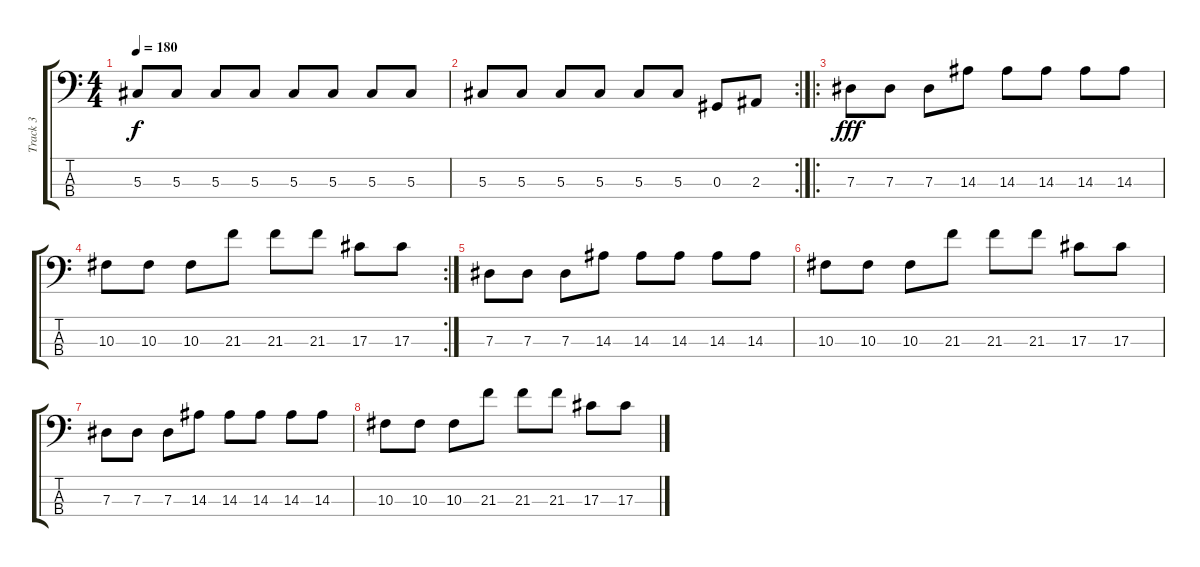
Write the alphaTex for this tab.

\track ("Track 3" "Track 3") {instrument electricbassfinger}
\staff {score tabs}
\tuning (Gb2 Db2 Ab1 Eb1) {hide}
\ts (4 4)
\tempo 180
\clef f4
\ks c
5.3.8{dy f} 5.3.8 5.3.8 5.3.8 5.3.8 5.3.8 5.3.8 5.3.8 |
\rc 2
5.3.8 5.3.8 5.3.8 5.3.8 5.3.8 5.3.8 0.3.8 2.3.8 |
\ro
7.3.8{dy fff} 7.3.8 7.3.8 14.3.8 14.3.8 14.3.8 14.3.8 14.3.8 |
\rc 2
10.3.8 10.3.8 10.3.8 21.3.8 21.3.8 21.3.8 17.3.8 17.3.8 |
7.3.8 7.3.8 7.3.8 14.3.8 14.3.8 14.3.8 14.3.8 14.3.8 |
10.3.8 10.3.8 10.3.8 21.3.8 21.3.8 21.3.8 17.3.8 17.3.8 |
7.3.8 7.3.8 7.3.8 14.3.8 14.3.8 14.3.8 14.3.8 14.3.8 |
10.3.8 10.3.8 10.3.8 21.3.8 21.3.8 21.3.8 17.3.8 17.3.8
